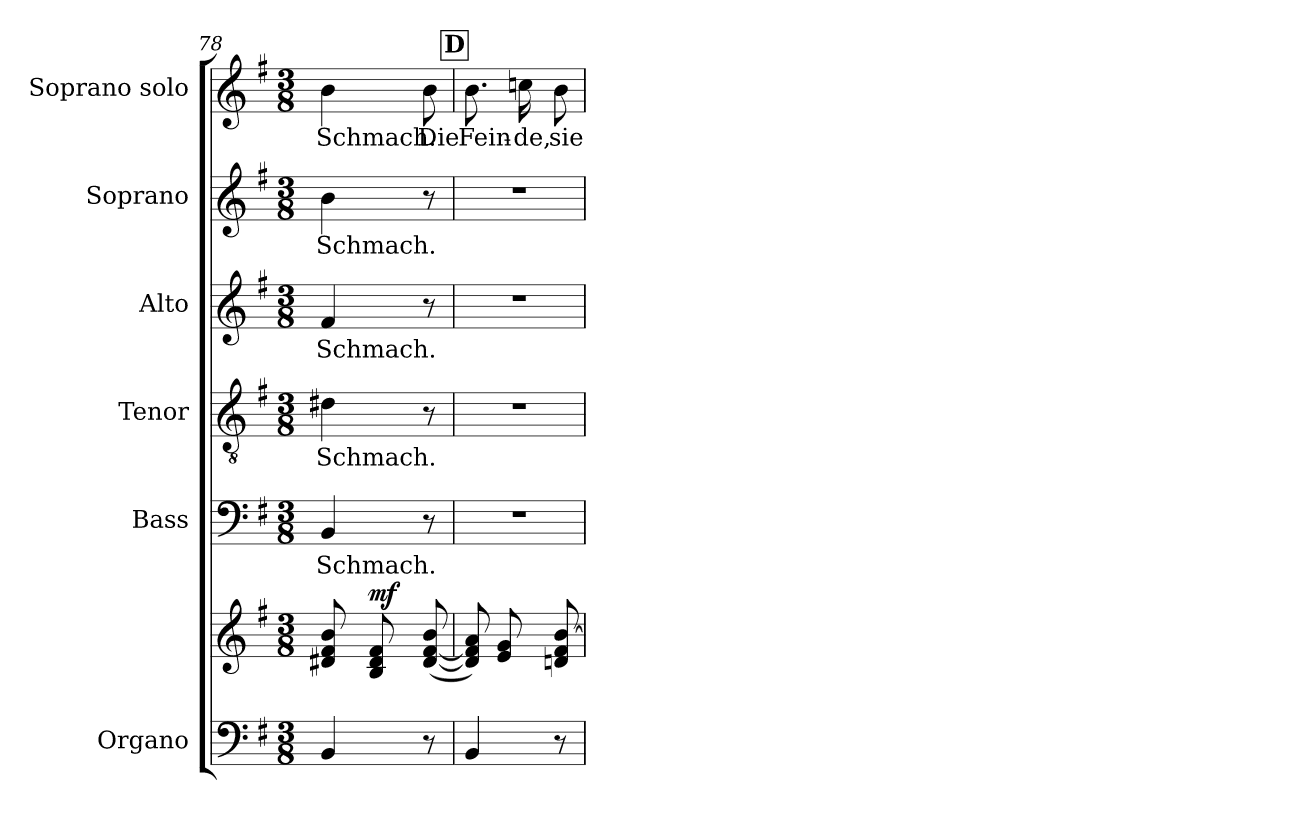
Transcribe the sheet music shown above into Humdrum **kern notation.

**kern	**kern	**dynam	**kern	**text	**kern	**text	**kern	**text	**kern	**text	**kern	**text
*part6	*part6	*part6	*part5	*part5	*part4	*part4	*part3	*part3	*part2	*part2	*part1	*part1
*staff7	*staff6	*staff6/7	*staff5	*staff5	*staff4	*staff4	*staff3	*staff3	*staff2	*staff2	*staff1	*staff1
*I"Organo	*	*	*I"Bass	*	*I"Tenor	*	*I"Alto	*	*I"Soprano	*	*I"Soprano solo	*
*I'Org.	*	*	*I'B.	*	*I'T.	*	*I'A.	*	*I'S.	*	*I'S.s	*
*clefF4	*clefG2	*	*clefF4	*	*clefGv2	*	*clefG2	*	*clefG2	*	*clefG2	*
*k[f#]	*k[f#]	*	*k[f#]	*	*k[f#]	*	*k[f#]	*	*k[f#]	*	*k[f#]	*
*M3/8	*M3/8	*	*M3/8	*	*M3/8	*	*M3/8	*	*M3/8	*	*M3/8	*
=78	=78	=78	=78	=78	=78	=78	=78	=78	=78	=78	=78	=78
!	!	!	!	!LO:LY:b	!	!LO:LY:b	!	!LO:LY:b	!	!LO:LY:b	!	!LO:LY:b
4BB/	8d#X/ 8f#/ 8b/	.	4BB/	Schmach.	4d#X\	Schmach.	4f#/	Schmach.	4b\	Schmach.	4b\	Schmach.
!	!	!LO:DY:a	!	!	!	!	!	!	!	!	!	!
.	8B/ 8d#/ 8f#/	mf	.	.	.	.	.	.	.	.	.	.
!	!	!	!	!	!	!	!	!	!	!	!	!LO:LY:b
8r	(>[8d#/ [8f#/ 8b/	.	8r	.	8r	.	8r	.	8r	.	8b\	Die
!!LO:REH:place=s1:a:B:fs=14:t=D
=79	=79	=79	=79	=79	=79	=79	=79	=79	=79	=79	=79	=79
!	!	!	!	!	!	!	!	!	!	!	!	!LO:LY:b
4BB/	8d#/] 8f#/] 8a/)	.	4.r	.	4.r	.	4.r	.	4.r	.	8.b\	Fein-
.	8e/ 8g/	.	.	.	.	.	.	.	.	.	.	.
!	!	!	!	!	!	!	!	!	!	!	!	!LO:LY:b
.	.	.	.	.	.	.	.	.	.	.	16ccn\	-de,
!	!	!	!	!	!	!	!	!	!	!	!	!LO:LY:b
8r	8dn/ 8f#/ [8b/	.	.	.	.	.	.	.	.	.	8b\	sie
=	=	=	=	=	=	=	=	=	=	=	=	=
*-	*-	*-	*-	*-	*-	*-	*-	*-	*-	*-	*-	*-
